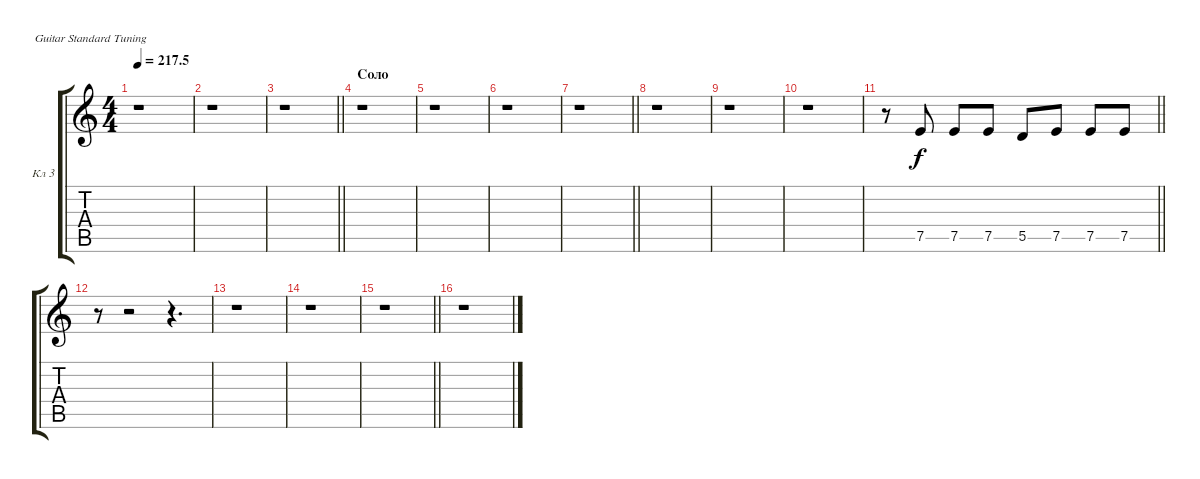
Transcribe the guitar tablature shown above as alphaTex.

\bracketExtendMode groupsimilarinstruments
\firstSystemTrackNameOrientation horizontal
\otherSystemsTrackNameOrientation horizontal
\track ("Клавиши III" "Кл 3") {instrument tuba}
\staff {score tabs}
\tuning (E4 B3 G3 D3 A2 E2)
\displaytranspose 12
\ts (4 4)
\tempo
217.5
\accidentals auto
\clef g2
\ottava regular
\simile none
\ks c
r.1{dy f} |
r.1 |
\barLineRight lightlight
r.1 |
\section ("" "Соло")
r.1 |
r.1 |
r.1 |
\barLineRight lightlight
r.1 |
r.1 |
r.1 |
r.1 |
\barLineRight lightlight
r.8 7.5.8 7.5.8 7.5.8 5.5.8 7.5.8 7.5.8 7.5.8 |
r.8 r.2 r.4{d} |
r.1 |
r.1 |
\barLineRight lightlight
r.1 |
r.1
